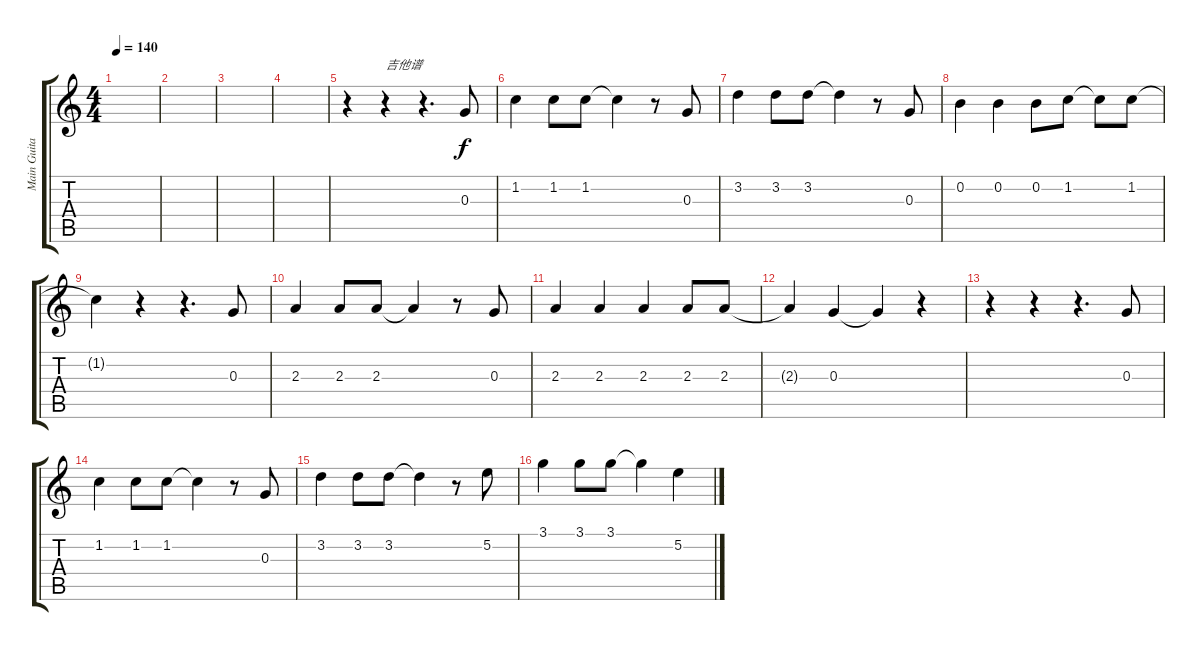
\track ("Main Guitar" "Main Guita") {instrument acousticguitarsteel}
\staff {score tabs}
\tuning (E4 B3 G3 D3 A2 E2) {hide}
\ts (4 4)
\tempo 140
\clef g2
\ks c
|
|
|
|
r.4 r.4{txt "吉他谱"} r.4{d} 0.3.8 |
1.2.4 1.2.8 1.2.8 1.2{t}.4 r.8 0.3.8 |
3.2.4 3.2.8 3.2.8 3.2{t}.4 r.8 0.3.8 |
0.2.4 0.2.4 0.2.8 1.2.8 1.2{t}.8 1.2.8 |
1.2{t}.4 r.4 r.4{d} 0.3.8 |
2.3.4 2.3.8 2.3.8 2.3{t}.4 r.8 0.3.8 |
2.3.4 2.3.4 2.3.4 2.3.8 2.3.8 |
2.3{t}.4 0.3.4 0.3{t}.4 r.4 |
r.4 r.4 r.4{d} 0.3.8 |
1.2.4 1.2.8 1.2.8 1.2{t}.4 r.8 0.3.8 |
3.2.4 3.2.8 3.2.8 3.2{t}.4 r.8 5.2.8 |
3.1.4 3.1.8 3.1.8 3.1{t}.4 5.2.4
